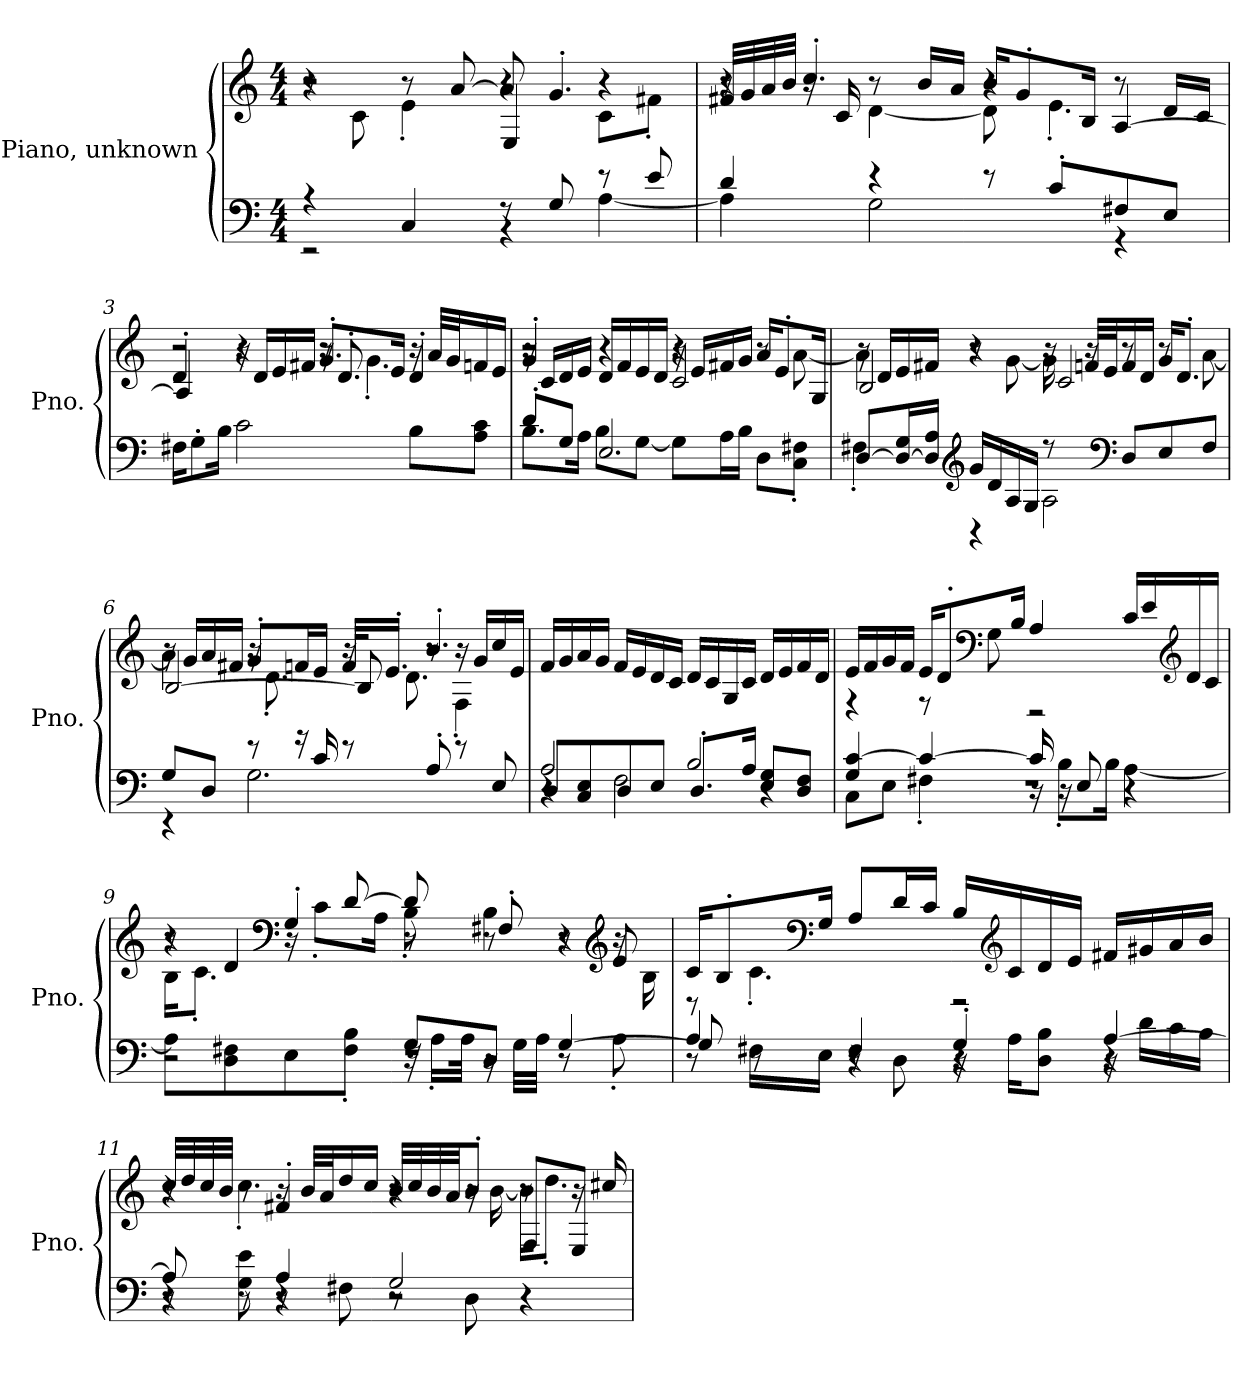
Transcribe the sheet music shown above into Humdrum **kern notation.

**kern	**kern
*part1	*part1
*staff2	*staff1
*I"Piano, unknown	*
*I'Pno.	*
*clefF4	*clefG2
*k[]	*k[]
*M4/4	*M4/4
*MM120	*MM120
=1	=1
*^	*^
*	*	*	*^
4r	2r	4r	8r	2r
.	.	.	8c\	.
4C/	.	8r	4e'\	.
.	.	[8a/	.	.
8r	4r	8a/]	4r	4E/
8G/	.	4.g'/	.	.
8r	[4A\	.	8c\L	4r
8e/	.	.	8f#X'\J	.
=2	=2	=2	=2	=2
4d/	4A\]	32f#X/LLL	4r	8r
.	.	32g/	.	.
.	.	32a/	.	.
.	.	32b/JJJ	.	.
.	.	16r	.	4.cc'/
.	.	16c/	.	.
4r	2G\	8r	[4d\	.
.	.	16b/LL	.	.
.	.	16a/JJ	.	.
8r	.	16b/KL	8d\]	4r
.	.	8g'/	.	.
8c'/L	.	.	4.e'\	.
.	.	16B/Jk	.	.
8F#X/	4r	8r	.	[4A/
8E/J	.	16d/LL	.	.
.	.	16c/JJ	.	.
*v	*v	*	*	*
!!LO:LB:g=z	!!	!!
=3	=3	=3	=3
16F#X\KL	4d'/	2r	4A/]
8G'\	.	.	.
16B\Jk	.	.	.
2c\	16r	.	4r
.	16d/LL	.	.
.	16e/	.	.
.	16f#X/JJ	.	.
.	8.g'/L	8r	16r
.	.	.	8.d'/
.	.	4.g'\	.
.	16e/Jk	.	.
8B\L	16r	.	4d'/
.	32a/LLL	.	.
.	32g/J	.	.
8A\ 8c\J	16fn/	.	.
.	16e/JJ	.	.
=4	=4	=4	=4
*^	*	*	*
8d'/L	8.B\L	16r	2r	4g'/
.	.	16c/LL	.	.
8G/J	.	16d/	.	.
.	16A\Jk	16e/JJ	.	.
2.E/	8B\L	16d/LL	.	4r
.	.	16f/	.	.
.	[8G\J	16e/	.	.
.	.	16d/JJ	.	.
.	8G\L]	16r	4r	2c/
.	.	16e/LL	.	.
.	16A\L	16f#X/	.	.
.	16B\JJ	16g/JJ	.	.
.	8D\L	16a/KL	8r	.
.	.	8e'/	.	.
.	8C\' 8F#X\'J	.	[8a\	.
.	.	16G/Jk	.	.
!!LO:LB:g=z	!!	!!
=5	=5	=5	=5	=5
[8D/L	4F#X'\	16r	4a\]	2B/
.	.	16d/LL	.	.
16D/_ 16G/L	.	16e/	.	.
16D/] 16A/JJ	.	16f#X/JJ	.	.
*clefG2	*	*	*	*
16g/LL	4r	4r	8r	.
16d/	.	.	.	.
16A/	.	.	[8g\	.
16G/JJ	.	.	.	.
8r	2A\	16r	16g\]	2c/
.	.	32fn/LLL	16r	.
.	.	32e/J	.	.
*clefF4	*	*	*	*
8D/L	.	16f/	8r	.
.	.	16d/JJ	.	.
8E/	.	16g/KL	8r	.
.	.	8.d'/J	.	.
8F#/J	.	.	[8a\	.
=6	=6	=6	=6	=6
8G/L	4r	16r	4a\]	[2B/
.	.	16g/LL	.	.
8D/J	.	16a/	.	.
.	.	16f#X/JJ	.	.
8r	2.G\	8g'/L	16r	.
.	.	.	8.d'\	.
16r	.	16fn/L	.	.
16c/	.	16e/JJ	.	.
8r	.	32f/KLL	16r	8B/]
.	.	16.e'/JJ	.	.
.	.	.	8.d\	.
8A'/	.	8r	.	4.b'/
8r	.	16r	4F'\	.
.	.	16g/LL	.	.
8E/	.	16cc/	.	.
.	.	16e/JJ	.	.
*	*	*v	*v	*v
!!LO:LB:g=z
=7	=7	=7
*	*^	*
2A/	4r	8D/L	16f/LL
.	.	.	16g/
.	.	8C/ 8E/	16a/
.	.	.	16g/JJ
.	2F\	8D/	16f/LL
.	.	.	16e/
.	.	8E/J	16d/
.	.	.	16c/JJ
2B/	.	8.D'/L	16d/LL
.	.	.	16c/
.	.	.	16G/
.	.	16A/Jk	16c/JJ
.	4r	8E/ 8G/L	16d/LL
.	.	.	16e/
.	.	8D/ 8F/J	16f/
.	.	.	16d/JJ
=8	=8	=8	=8
*	*	*	*^
1r	8C\L	4G/ [4c/	16e/LL	4r
.	.	.	16f/	.
.	8E\J	.	16g/	.
.	.	.	16f/JJ	.
.	4F#X'\	4c/_	16e/KL	8r
.	.	.	8d'/	.
*	*	*	*clefF4	*
.	.	.	.	8G\
.	.	.	16B/Jk	.
.	16r	16c/]	4A/	2r
.	8B'\L	16r	.	.
.	.	8E/	.	.
.	16B\Jk	.	.	.
.	[4A\	4r	16c/LL	.
.	.	.	16e/	.
*	*	*	*clefG2	*
.	.	.	16d/	.
.	.	.	16c/JJ	.
!!LO:LB:g=z
=9	=9	=9	=9	=9
*	*	*	*	*^
1r	8A\L]	2r	8r	16B\KL	4r
.	.	.	.	8.c'\J	.
.	8D\ 8F#X\	.	4d/	.	.
*	*	*	*clefF4	*	*
.	8E\	.	.	16r	4G'/
.	.	.	.	8c'\L	.
.	8F#\' 8B\'J	.	[8d/	.	.
.	.	.	.	16A\Jk	.
.	32r	8G/L	8d/]	8B'\	8r
.	16A'\LL	.	.	.	.
.	32A\JJk	.	.	.	.
.	16r	8D/J	8r	4B\	8F#X'/
.	32G\LLL	.	.	.	.
.	32A\JJJ	.	.	.	.
.	8r	[4G/	8r	.	4r
*	*	*	*clefG2	*	*
.	8A'\	.	8e/	16r	.
.	.	.	.	16B\	.
*	*	*	*	*v	*v
=10	=10	=10	=10	=10
4A/	8r	8G/]	16c/KL	8r
.	.	.	8B'/	.
.	16F#X\LL	8r	.	4.c'\
*	*	*	*clefF4	*
.	16E\JJ	.	16G/Jk	.
4r	8r	4F#/	8A/L	.
.	8D\	.	16d/L	.
.	.	.	16c/JJ	.
4r	16r	4G'/	16B/LL	2r
*	*	*	*clefG2	*
.	16A\KL	.	16c/	.
.	8D\ 8B\J	.	16d/	.
.	.	.	16e/JJ	.
[4A/	16r	4r	16f#X/LL	.
.	16d\LL	.	16g#X/	.
.	16c\	.	16a/	.
.	16B\JJ	.	16b/JJ	.
!!LO:LB:g=z
=11	=11	=11	=11	=11
*	*	*	*	*^
8A/]	8r	4r	32cc/LLL	8r	4r
.	.	.	32dd/	.	.
.	.	.	32cc/	.	.
.	.	.	32b/JJJ	.	.
8r	8G\ 8e\	.	8r	4.cc'\	.
4r	8r	4A/	16r	.	4f#X'/
.	.	.	32b/LLL	.	.
.	.	.	32a/J	.	.
.	8F#X\	.	16dd/	.	.
.	.	.	16cc/JJ	.	.
2r	8r	2G/	32b/LLL	8r	4r
.	.	.	32cc/	.	.
.	.	.	32b/	.	.
.	.	.	32a/JJ	.	.
.	8D\	.	8b'/J	16r	.
.	.	.	.	[16b\	.
.	4r	.	8r	16b\KL]	8F/L
.	.	.	.	8.dd'\J	.
.	.	.	16r	.	8E/J
.	.	.	16cc#X/	.	.
*v	*v	*v	*	*	*
*	*v	*v	*v
=	=
*-	*-
